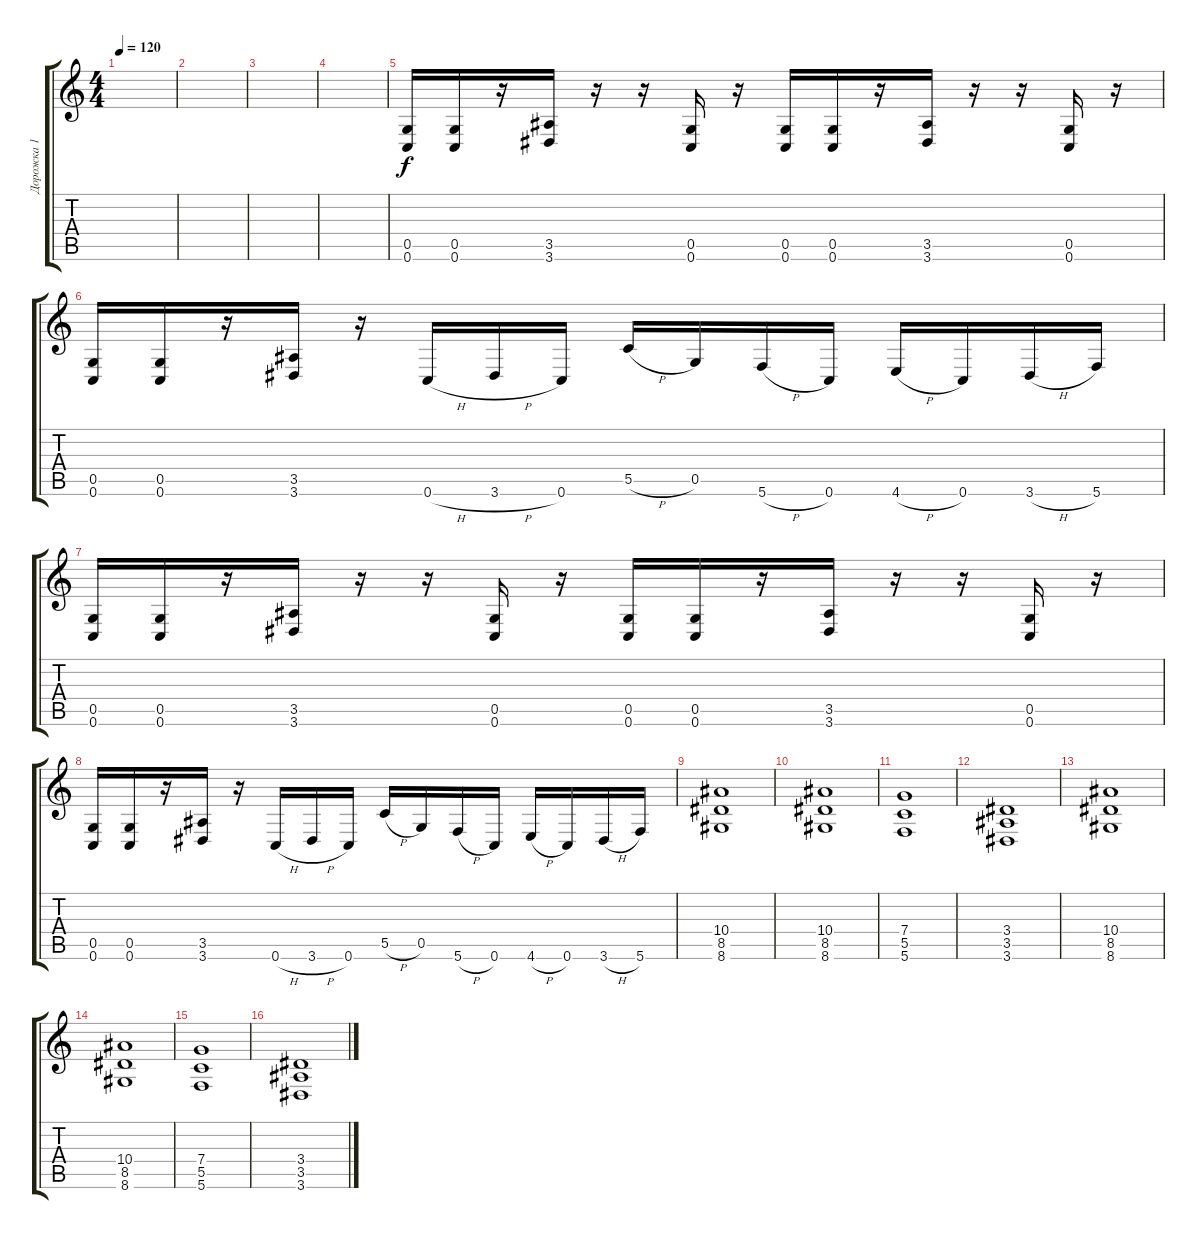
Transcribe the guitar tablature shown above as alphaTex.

\track ("Дорожка 1" "Дорожка 1") {instrument distortionguitar}
\staff {score tabs}
\tuning (D4 A3 F3 C3 G2 C2) {hide}
\ts (4 4)
\tempo 120
\clef g2
\ks c
|
|
|
|
(0.5 0.6).16 (0.5 0.6).16 r.16 (3.5 3.6).16 r.16 r.16 (0.5 0.6).16 r.16 (0.5 0.6).16 (0.5 0.6).16 r.16 (3.5 3.6).16 r.16 r.16 (0.5 0.6).16 r.16 |
(0.5 0.6).16 (0.5 0.6).16 r.16 (3.5 3.6).16 r.16 0.6{h}.16 3.6{h}.16 0.6.16 5.5{h}.16 0.5.16 5.6{h}.16 0.6.16 4.6{h}.16 0.6.16 3.6{h}.16 5.6.16 |
(0.5 0.6).16 (0.5 0.6).16 r.16 (3.5 3.6).16 r.16 r.16 (0.5 0.6).16 r.16 (0.5 0.6).16 (0.5 0.6).16 r.16 (3.5 3.6).16 r.16 r.16 (0.5 0.6).16 r.16 |
(0.5 0.6).16 (0.5 0.6).16 r.16 (3.5 3.6).16 r.16 0.6{h}.16 3.6{h}.16 0.6.16 5.5{h}.16 0.5.16 5.6{h}.16 0.6.16 4.6{h}.16 0.6.16 3.6{h}.16 5.6.16 |
(10.4 8.5 8.6).1 |
(10.4 8.5 8.6).1 |
(7.4 5.5 5.6).1 |
(3.4 3.5 3.6).1 |
(10.4 8.5 8.6).1 |
(10.4 8.5 8.6).1 |
(7.4 5.5 5.6).1 |
(3.4 3.5 3.6).1
